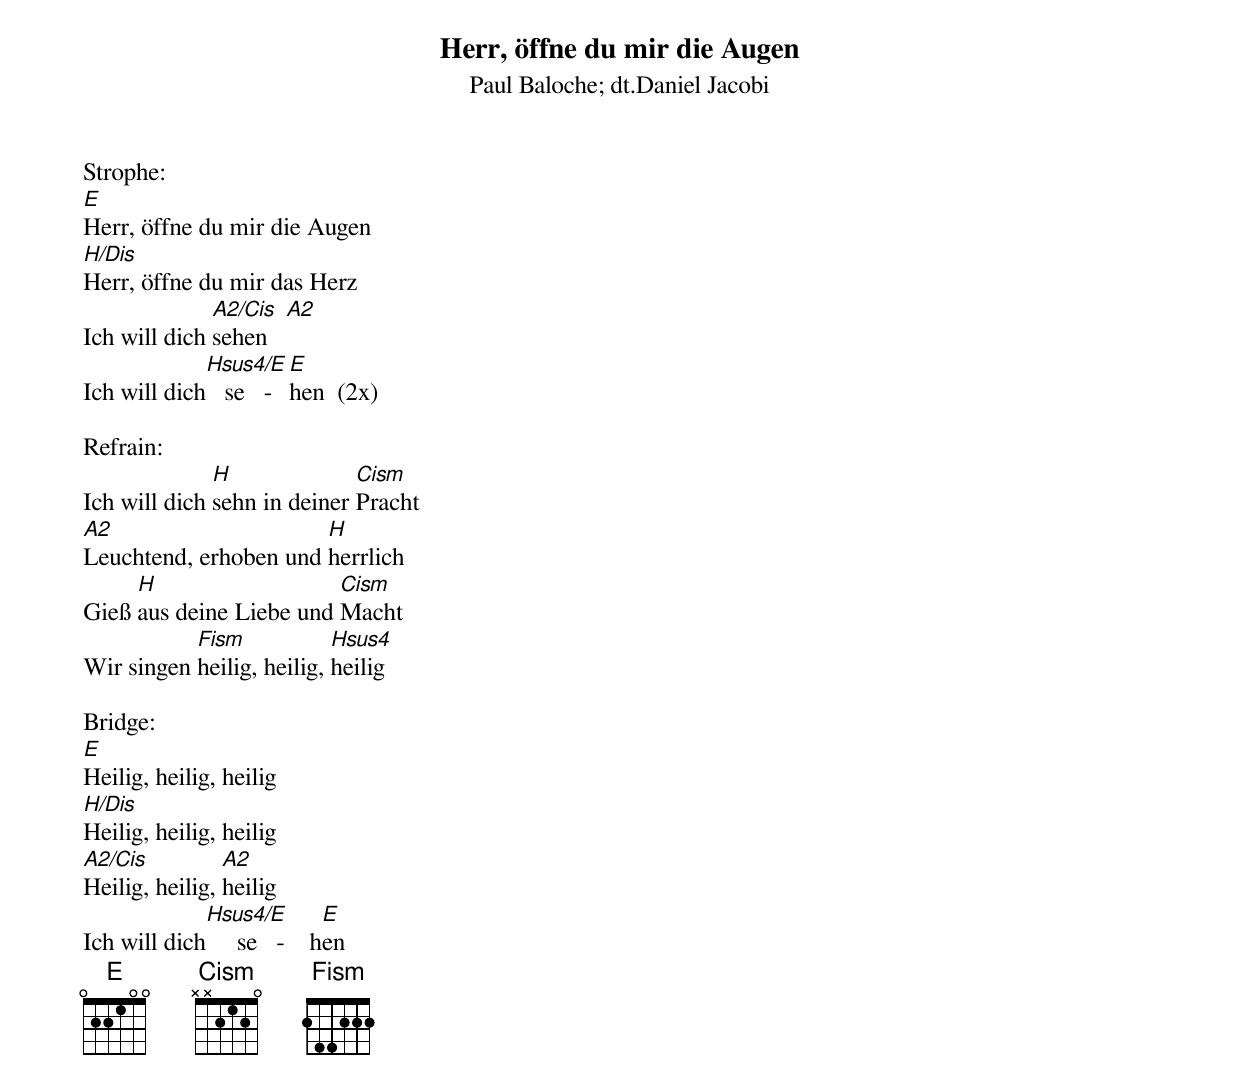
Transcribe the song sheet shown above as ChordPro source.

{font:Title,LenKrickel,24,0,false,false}
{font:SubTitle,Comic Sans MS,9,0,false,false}
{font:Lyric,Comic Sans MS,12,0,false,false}
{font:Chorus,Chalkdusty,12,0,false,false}
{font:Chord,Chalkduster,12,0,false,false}
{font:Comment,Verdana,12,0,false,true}
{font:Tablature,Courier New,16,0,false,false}
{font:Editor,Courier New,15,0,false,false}
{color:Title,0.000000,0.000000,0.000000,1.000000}
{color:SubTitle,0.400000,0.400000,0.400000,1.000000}
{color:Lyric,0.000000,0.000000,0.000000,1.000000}
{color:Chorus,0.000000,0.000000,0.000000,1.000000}
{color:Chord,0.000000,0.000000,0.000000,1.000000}
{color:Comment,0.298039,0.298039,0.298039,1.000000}
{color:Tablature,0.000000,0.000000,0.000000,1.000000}
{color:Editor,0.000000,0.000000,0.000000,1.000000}
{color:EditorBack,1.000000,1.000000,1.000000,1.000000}
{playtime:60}
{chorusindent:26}
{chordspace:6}
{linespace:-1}
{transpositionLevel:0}
{t:Herr, öffne du mir die Augen}
{st:Paul Baloche; dt.Daniel Jacobi}

Strophe:
[E]Herr, öffne du mir die Augen
[H/Dis]Herr, öffne du mir das Herz
Ich will dich [A2/Cis]sehen   [A2]
Ich will dich[Hsus4/E]   se   -  [E]hen		(2x)

Refrain:
Ich will dich [H]sehn in deiner [Cism]Pracht
[A2]Leuchtend, erhoben und [H]herrlich
Gieß [H]aus deine Liebe und [Cism]Macht
Wir singen [Fism]heilig, heilig, [Hsus4]heilig

Bridge:
[E]Heilig, heilig, heilig
[H/Dis]Heilig, heilig, heilig
[A2/Cis]Heilig, heilig, [A2]heilig
Ich will dich[Hsus4/E]     se   -    h[E]en
